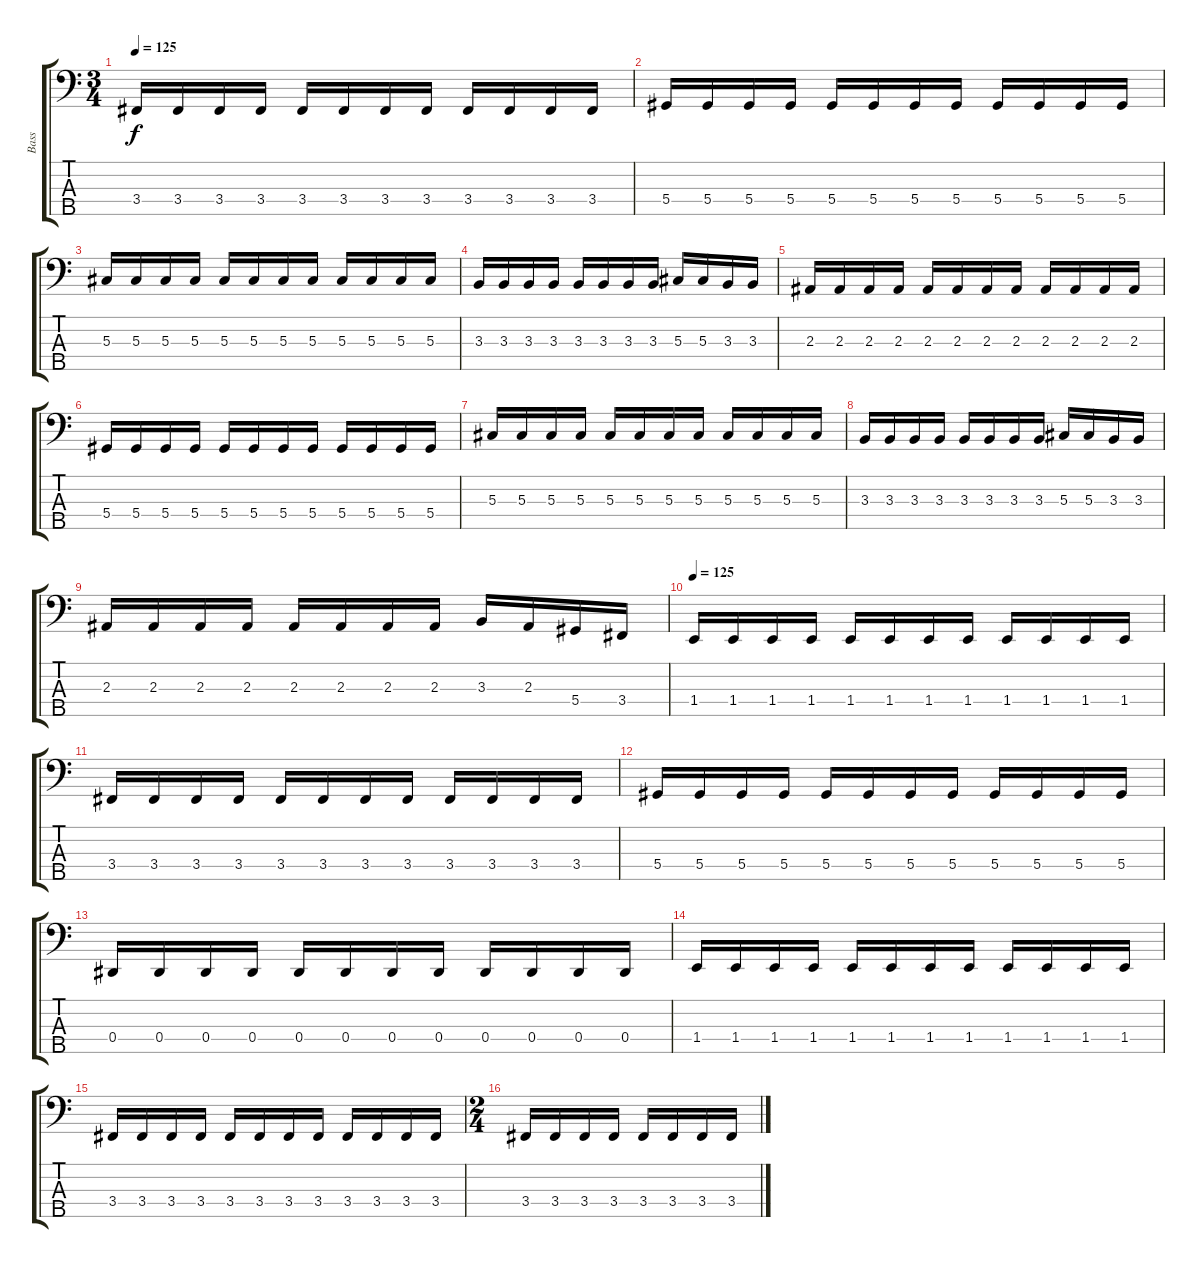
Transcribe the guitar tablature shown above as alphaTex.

\track ("Bass" "Bass") {instrument electricbasspick}
\staff {score tabs}
\tuning (Gb2 Db2 Ab1 Eb1 Bb0) {hide}
\ts (3 4)
\tempo 125
\clef f4
\ks c
3.4.16{dy f} 3.4.16 3.4.16 3.4.16 3.4.16 3.4.16 3.4.16 3.4.16 3.4.16 3.4.16 3.4.16 3.4.16 |
5.4.16 5.4.16 5.4.16 5.4.16 5.4.16 5.4.16 5.4.16 5.4.16 5.4.16 5.4.16 5.4.16 5.4.16 |
5.3.16 5.3.16 5.3.16 5.3.16 5.3.16 5.3.16 5.3.16 5.3.16 5.3.16 5.3.16 5.3.16 5.3.16 |
3.3.16 3.3.16 3.3.16 3.3.16 3.3.16 3.3.16 3.3.16 3.3.16 5.3.16 5.3.16 3.3.16 3.3.16 |
2.3.16 2.3.16 2.3.16 2.3.16 2.3.16 2.3.16 2.3.16 2.3.16 2.3.16 2.3.16 2.3.16 2.3.16 |
5.4.16 5.4.16 5.4.16 5.4.16 5.4.16 5.4.16 5.4.16 5.4.16 5.4.16 5.4.16 5.4.16 5.4.16 |
5.3.16 5.3.16 5.3.16 5.3.16 5.3.16 5.3.16 5.3.16 5.3.16 5.3.16 5.3.16 5.3.16 5.3.16 |
3.3.16 3.3.16 3.3.16 3.3.16 3.3.16 3.3.16 3.3.16 3.3.16 5.3.16 5.3.16 3.3.16 3.3.16 |
2.3.16 2.3.16 2.3.16 2.3.16 2.3.16 2.3.16 2.3.16 2.3.16 3.3.16 2.3.16 5.4.16 3.4.16 |
\tempo 125
1.4.16 1.4.16 1.4.16 1.4.16 1.4.16 1.4.16 1.4.16 1.4.16 1.4.16 1.4.16 1.4.16 1.4.16 |
3.4.16 3.4.16 3.4.16 3.4.16 3.4.16 3.4.16 3.4.16 3.4.16 3.4.16 3.4.16 3.4.16 3.4.16 |
5.4.16 5.4.16 5.4.16 5.4.16 5.4.16 5.4.16 5.4.16 5.4.16 5.4.16 5.4.16 5.4.16 5.4.16 |
0.4.16 0.4.16 0.4.16 0.4.16 0.4.16 0.4.16 0.4.16 0.4.16 0.4.16 0.4.16 0.4.16 0.4.16 |
1.4.16 1.4.16 1.4.16 1.4.16 1.4.16 1.4.16 1.4.16 1.4.16 1.4.16 1.4.16 1.4.16 1.4.16 |
3.4.16 3.4.16 3.4.16 3.4.16 3.4.16 3.4.16 3.4.16 3.4.16 3.4.16 3.4.16 3.4.16 3.4.16 |
\ts (2 4)
3.4.16 3.4.16 3.4.16 3.4.16 3.4.16 3.4.16 3.4.16 3.4.16
